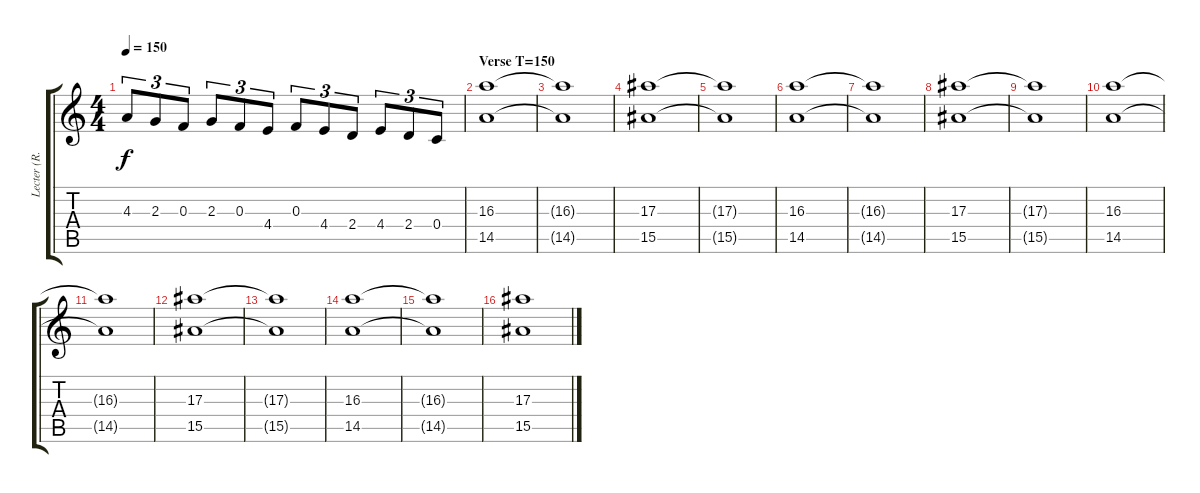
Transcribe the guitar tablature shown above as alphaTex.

\track ("Lecter (R.H.)" "Lecter (R.") {instrument stringensemble1}
\staff {score tabs}
\tuning (D5 A4 F4 C4 G3 D3) {hide}
\ts (4 4)
\tempo 150
\clef g2
\ks c
4.3.8{tu (3 2) dy f} 2.3.8{tu (3 2)} 0.3.8{tu (3 2)} 2.3.8{tu (3 2)} 0.3.8{tu (3 2)} 4.4.8{tu (3 2)} 0.3.8{tu (3 2)} 4.4.8{tu (3 2)} 2.4.8{tu (3 2)} 4.4.8{tu (3 2)} 2.4.8{tu (3 2)} 0.4.8{tu (3 2)} |
\section ("" "Verse T=150")
(16.3 14.5).1{instrument synthstrings1} |
(16.3{t} 14.5{t}).1 |
(17.3 15.5).1{instrument synthstrings1} |
(17.3{t} 15.5{t}).1 |
(16.3 14.5).1{instrument synthstrings1} |
(16.3{t} 14.5{t}).1 |
(17.3 15.5).1{instrument synthstrings1} |
(17.3{t} 15.5{t}).1 |
(16.3 14.5).1{instrument synthstrings1} |
(16.3{t} 14.5{t}).1 |
(17.3 15.5).1{instrument synthstrings1} |
(17.3{t} 15.5{t}).1 |
(16.3 14.5).1{instrument synthstrings1} |
(16.3{t} 14.5{t}).1 |
(17.3 15.5).1{instrument synthstrings1}
